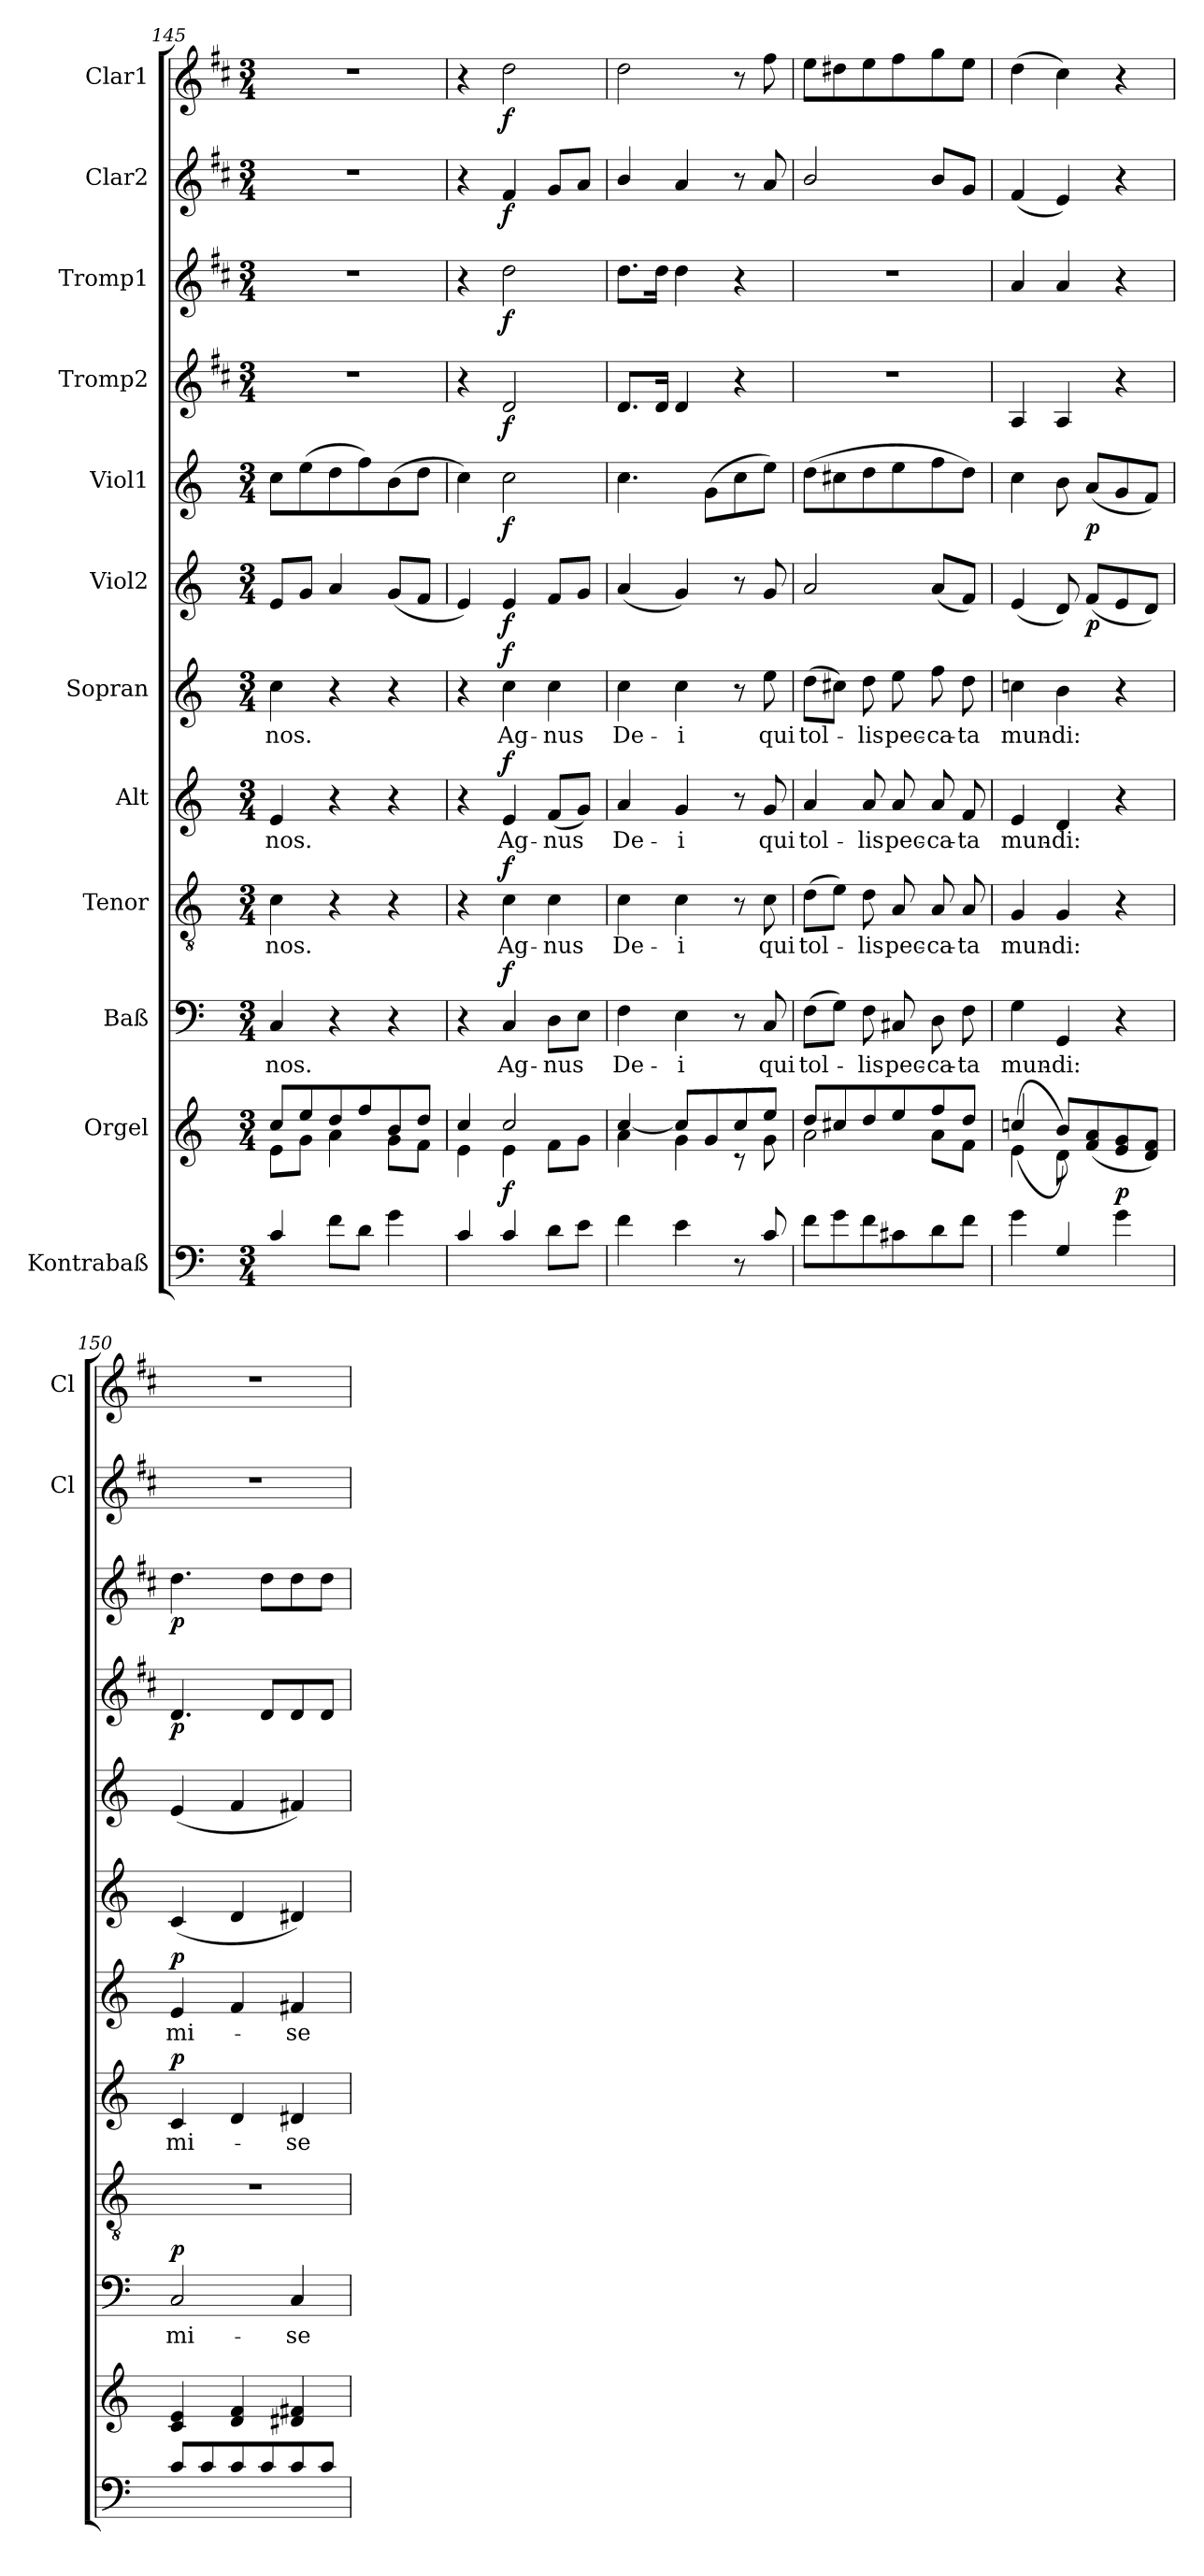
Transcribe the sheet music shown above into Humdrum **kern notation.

**kern	**dynam	**kern	**kern	**text	**dynam	**kern	**text	**dynam	**kern	**text	**dynam	**kern	**text	**dynam	**kern	**dynam	**kern	**dynam	**kern	**dynam	**kern	**dynam	**kern	**dynam	**kern	**dynam
*part12	*part12	*part11	*part10	*part10	*part10	*part9	*part9	*part9	*part8	*part8	*part8	*part7	*part7	*part7	*part6	*part6	*part5	*part5	*part4	*part4	*part3	*part3	*part2	*part2	*part1	*part1
*staff12	*staff12	*staff11	*staff10	*staff10	*staff10	*staff9	*staff9	*staff9	*staff8	*staff8	*staff8	*staff7	*staff7	*staff7	*staff6	*staff6	*staff5	*staff5	*staff4	*staff4	*staff3	*staff3	*staff2	*staff2	*staff1	*staff1
*I"Kontrabaß	*	*I"Orgel	*I"Baß	*	*	*I"Tenor	*	*	*I"Alt	*	*	*I"Sopran	*	*	*I"Viol2	*	*I"Viol1	*	*I"Tromp2	*	*I"Tromp1	*	*I"Clar2	*	*I"Clar1	*
*	*	*	*	*	*	*	*	*	*	*	*	*	*	*	*	*	*	*	*	*	*	*	*I'Cl	*	*I'Cl	*
*clefF4	*	*clefG2	*clefF4	*	*	*clefGv2	*	*	*clefG2	*	*	*clefG2	*	*	*clefG2	*	*clefG2	*	*clefG2	*	*clefG2	*	*clefG2	*	*clefG2	*
*ITrd7c12	*	*	*	*	*	*	*	*	*	*	*	*	*	*	*	*	*	*	*ITrd1c2	*	*ITrd1c2	*	*ITrd1c2	*	*ITrd1c2	*
*k[]	*	*k[]	*k[]	*	*	*k[]	*	*	*k[]	*	*	*k[]	*	*	*k[]	*	*k[]	*	*k[]	*	*k[]	*	*k[]	*	*k[]	*
*C:	*	*C:	*C:	*	*	*C:	*	*	*C:	*	*	*C:	*	*	*C:	*	*C:	*	*C:	*	*C:	*	*C:	*	*C:	*
*M3/4	*	*M3/4	*M3/4	*	*	*M3/4	*	*	*M3/4	*	*	*M3/4	*	*	*M3/4	*	*M3/4	*	*M3/4	*	*M3/4	*	*M3/4	*	*M3/4	*
=145	=145	=145	=145	=145	=145	=145	=145	=145	=145	=145	=145	=145	=145	=145	=145	=145	=145	=145	=145	=145	=145	=145	=145	=145	=145	=145
*	*	*^	*	*	*	*	*	*	*	*	*	*	*	*	*	*	*	*	*	*	*	*	*	*	*	*
!	!	!	!	!	!LO:LY:b	!	!	!LO:LY:b	!	!	!LO:LY:b	!	!	!LO:LY:b	!	!	!	!	!	!	!	!	!	!	!	!	!
4C/	.	8e\L	8cc/L	4C/	nos.	.	4c\	nos.	.	4e/	nos.	.	4cc\	nos.	.	8e/L	.	8cc\L	.	2.r	.	2.r	.	2.r	.	2.r	.
.	.	8g\J	8ee/	.	.	.	.	.	.	.	.	.	.	.	.	8g/J	.	(>8ee\	.	.	.	.	.	.	.	.	.
8F\L	.	4a\	8dd/	4r	.	.	4r	.	.	4r	.	.	4r	.	.	4a/	.	8dd\	.	.	.	.	.	.	.	.	.
8D\J	.	.	8ff/	.	.	.	.	.	.	.	.	.	.	.	.	.	.	8ff\)	.	.	.	.	.	.	.	.	.
4G\	.	8g\L	8b/	4r	.	.	4r	.	.	4r	.	.	4r	.	.	(<8g/L	.	(>8b\	.	.	.	.	.	.	.	.	.
.	.	8f\J	8dd/J	.	.	.	.	.	.	.	.	.	.	.	.	8f/J	.	8dd\J	.	.	.	.	.	.	.	.	.
=146	=146	=146	=146	=146	=146	=146	=146	=146	=146	=146	=146	=146	=146	=146	=146	=146	=146	=146	=146	=146	=146	=146	=146	=146	=146	=146	=146
4C/	.	4e\	4cc/	4r	.	.	4r	.	.	4r	.	.	4r	.	.	4e/)	.	4cc\)	.	4r	.	4r	.	4r	.	4r	.
!	!LO:DY:a	!	!	!	!LO:LY:b	!LO:DY:a	!	!LO:LY:b	!LO:DY:a	!	!LO:LY:b	!LO:DY:a	!	!LO:LY:b	!LO:DY:a	!	!LO:DY:b	!	!LO:DY:b	!	!LO:DY:b	!	!LO:DY:b	!	!LO:DY:b	!	!LO:DY:b
4C/	f	4e\	2cc/	4C/	Ag-	f	4c\	Ag-	f	4e/	Ag-	f	4cc\	Ag-	f	4e/	f	2cc\	f	2c/	f	2cc\	f	4e/	f	2cc\	f
!	!	!	!	!	!LO:LY:b	!	!	!LO:LY:b	!	!	!LO:LY:b	!	!	!LO:LY:b	!	!	!	!	!	!	!	!	!	!	!	!	!
8D\L	.	8f\L	.	8D\L	-nus	.	4c\	-nus	.	(<8f/L	-nus	.	4cc\	-nus	.	8f/L	.	.	.	.	.	.	.	8f/L	.	.	.
8E\J	.	8g\J	.	8E\J	.	.	.	.	.	8g/J)	.	.	.	.	.	8g/J	.	.	.	.	.	.	.	8g/J	.	.	.
=147	=147	=147	=147	=147	=147	=147	=147	=147	=147	=147	=147	=147	=147	=147	=147	=147	=147	=147	=147	=147	=147	=147	=147	=147	=147	=147	=147
!	!	!	!	!	!LO:LY:b	!	!	!LO:LY:b	!	!	!LO:LY:b	!	!	!LO:LY:b	!	!	!	!	!	!	!	!	!	!	!	!	!
4F\	.	4a\	[>4cc/	4F\	De-	.	4c\	De-	.	4a/	De-	.	4cc\	De-	.	(<4a/	.	4.cc\	.	8.c/L	.	8.cc\L	.	4a/	.	2cc\	.
.	.	.	.	.	.	.	.	.	.	.	.	.	.	.	.	.	.	.	.	16c/Jk	.	16cc\Jk	.	.	.	.	.
!	!	!	!	!	!LO:LY:b	!	!	!LO:LY:b	!	!	!LO:LY:b	!	!	!LO:LY:b	!	!	!	!	!	!	!	!	!	!	!	!	!
4E\	.	4g\	8cc/L]	4E\	-i	.	4c\	-i	.	4g/	-i	.	4cc\	-i	.	4g/)	.	.	.	4c/	.	4cc\	.	4g/	.	.	.
.	.	.	8g/	.	.	.	.	.	.	.	.	.	.	.	.	.	.	(>8g\L	.	.	.	.	.	.	.	.	.
8r	.	8rc	8cc/	8r	.	.	8r	.	.	8r	.	.	8r	.	.	8r	.	8cc\	.	4r	.	4r	.	8r	.	8r	.
!	!	!	!	!	!LO:LY:b	!	!	!LO:LY:b	!	!	!LO:LY:b	!	!	!LO:LY:b	!	!	!	!	!	!	!	!	!	!	!	!	!
8C/	.	8g\	8ee/J	8C/	qui	.	8c\	qui	.	8g/	qui	.	8ee\	qui	.	8g/	.	8ee\J)	.	.	.	.	.	8g/	.	8ee\	.
!!LO:PB:g=z
=148	=148	=148	=148	=148	=148	=148	=148	=148	=148	=148	=148	=148	=148	=148	=148	=148	=148	=148	=148	=148	=148	=148	=148	=148	=148	=148	=148
!	!	!	!	!	!LO:LY:b	!	!	!LO:LY:b	!	!	!LO:LY:b	!	!	!LO:LY:b	!	!	!	!	!	!	!	!	!	!	!	!	!
8F\L	.	2a\	8dd/L	(>8F\L	tol-	.	(>8d\L	tol-	.	4a/	tol-	.	(>8dd\L	tol-	.	2a/	.	(>8dd\L	.	2.r	.	2.r	.	2a/	.	8dd\L	.
8G\	.	.	8cc#X/	8G\J)	.	.	8e\J)	.	.	.	.	.	8cc#X\J)	.	.	.	.	8cc#X\	.	.	.	.	.	.	.	8cc#X\	.
!	!	!	!	!	!LO:LY:b	!	!	!LO:LY:b	!	!	!LO:LY:b	!	!	!LO:LY:b	!	!	!	!	!	!	!	!	!	!	!	!	!
8F\	.	.	8dd/	8F\	-lis	.	8d\	-lis	.	8a/	-lis	.	8dd\	-lis	.	.	.	8dd\	.	.	.	.	.	.	.	8dd\	.
!	!	!	!	!	!LO:LY:b	!	!	!LO:LY:b	!	!	!LO:LY:b	!	!	!LO:LY:b	!	!	!	!	!	!	!	!	!	!	!	!	!
8C#X\	.	.	8ee/	8C#X/	pec-	.	8A/	pec-	.	8a/	pec-	.	8ee\	pec-	.	.	.	8ee\	.	.	.	.	.	.	.	8ee\	.
!	!	!	!	!	!LO:LY:b	!	!	!LO:LY:b	!	!	!LO:LY:b	!	!	!LO:LY:b	!	!	!	!	!	!	!	!	!	!	!	!	!
8D\	.	8a\L	8ff/	8D\	-ca-	.	8A/	-ca-	.	8a/	-ca-	.	8ff\	-ca-	.	(<8a/L	.	8ff\	.	.	.	.	.	8a/L	.	8ff\	.
!	!	!	!	!	!LO:LY:b	!	!	!LO:LY:b	!	!	!LO:LY:b	!	!	!LO:LY:b	!	!	!	!	!	!	!	!	!	!	!	!	!
8F\J	.	8f\J	8dd/J	8F\	-ta	.	8A/	-ta	.	8f/	-ta	.	8dd\	-ta	.	8f/J)	.	8dd\J)	.	.	.	.	.	8f/J	.	8dd\J	.
=149	=149	=149	=149	=149	=149	=149	=149	=149	=149	=149	=149	=149	=149	=149	=149	=149	=149	=149	=149	=149	=149	=149	=149	=149	=149	=149	=149
!	!	!	!	!	!LO:LY:b	!	!	!LO:LY:b	!	!	!LO:LY:b	!	!	!LO:LY:b	!	!	!	!	!	!	!	!	!	!	!	!	!
4G\	.	(>4e\	(4ccn/	4G\	mun-	.	4G/	mun-	.	4e/	mun-	.	4ccn\	mun-	.	(<4e/	.	4cc\	.	4G/	.	4g/	.	(<4e/	.	(>4cc\	.
!	!	!	!	!	!LO:LY:b	!	!	!LO:LY:b	!	!	!LO:LY:b	!	!	!LO:LY:b	!	!	!	!	!	!	!	!	!	!	!	!	!
4GG/	.	8d\)	8b/L)	4GG/	-di:	.	4G/	-di:	.	4d/	-di:	.	4b\	-di:	.	8d/)	.	8b\	.	4G/	.	4g/	.	4d/)	.	4b\)	.
!	!	!	!	!	!	!	!	!	!	!	!	!	!	!	!	!	!LO:DY:b	!	!LO:DY:b	!	!	!	!	!	!	!	!
.	.	4.ryy	(>8f/ 8a/	.	.	.	.	.	.	.	.	.	.	.	.	(<8f/L	p	(<8a/L	p	.	.	.	.	.	.	.	.
!	!LO:DY:a	!	!	!	!	!	!	!	!	!	!	!	!	!	!	!	!	!	!	!	!	!	!	!	!	!	!
4G\	p	.	8e/ 8g/	4r	.	.	4r	.	.	4r	.	.	4r	.	.	8e/	.	8g/	.	4r	.	4r	.	4r	.	4r	.
.	.	.	8d/ 8f/J)	.	.	.	.	.	.	.	.	.	.	.	.	8d/J)	.	8f/J)	.	.	.	.	.	.	.	.	.
=150	=150	=150	=150	=150	=150	=150	=150	=150	=150	=150	=150	=150	=150	=150	=150	=150	=150	=150	=150	=150	=150	=150	=150	=150	=150	=150	=150
!	!	!	!	!	!LO:LY:b	!LO:DY:a	!	!	!	!	!LO:LY:b	!LO:DY:a	!	!LO:LY:b	!LO:DY:a	!	!	!	!	!	!LO:DY:b	!	!LO:DY:b	!	!	!	!
*	*	*v	*v	*	*	*	*	*	*	*	*	*	*	*	*	*	*	*	*	*	*	*	*	*	*	*	*
8C/L	.	4c/ 4e/	2C/	mi-	p	2.r	.	.	4c/	mi-	p	4e/	mi-	p	(<4c/	.	(<4e/	.	4.c/	p	4.cc\	p	2.r	.	2.r	.
8C/	.	.	.	.	.	.	.	.	.	.	.	.	.	.	.	.	.	.	.	.	.	.	.	.	.	.
8C/	.	4d/ 4f/	.	.	.	.	.	.	4d/	.	.	4f/	.	.	4d/	.	4f/	.	.	.	.	.	.	.	.	.
8C/	.	.	.	.	.	.	.	.	.	.	.	.	.	.	.	.	.	.	8c/L	.	8cc\L	.	.	.	.	.
!	!	!	!	!LO:LY:b	!	!	!	!	!	!LO:LY:b	!	!	!LO:LY:b	!	!	!	!	!	!	!	!	!	!	!	!	!
8C/	.	4d#X/ 4f#X/	4C/	-se-	.	.	.	.	4d#X/	-se-	.	4f#X/	-se-	.	4d#X/)	.	4f#X/)	.	8c/	.	8cc\	.	.	.	.	.
8C/J	.	.	.	.	.	.	.	.	.	.	.	.	.	.	.	.	.	.	8c/J	.	8cc\J	.	.	.	.	.
=	=	=	=	=	=	=	=	=	=	=	=	=	=	=	=	=	=	=	=	=	=	=	=	=	=	=
*-	*-	*-	*-	*-	*-	*-	*-	*-	*-	*-	*-	*-	*-	*-	*-	*-	*-	*-	*-	*-	*-	*-	*-	*-	*-	*-
